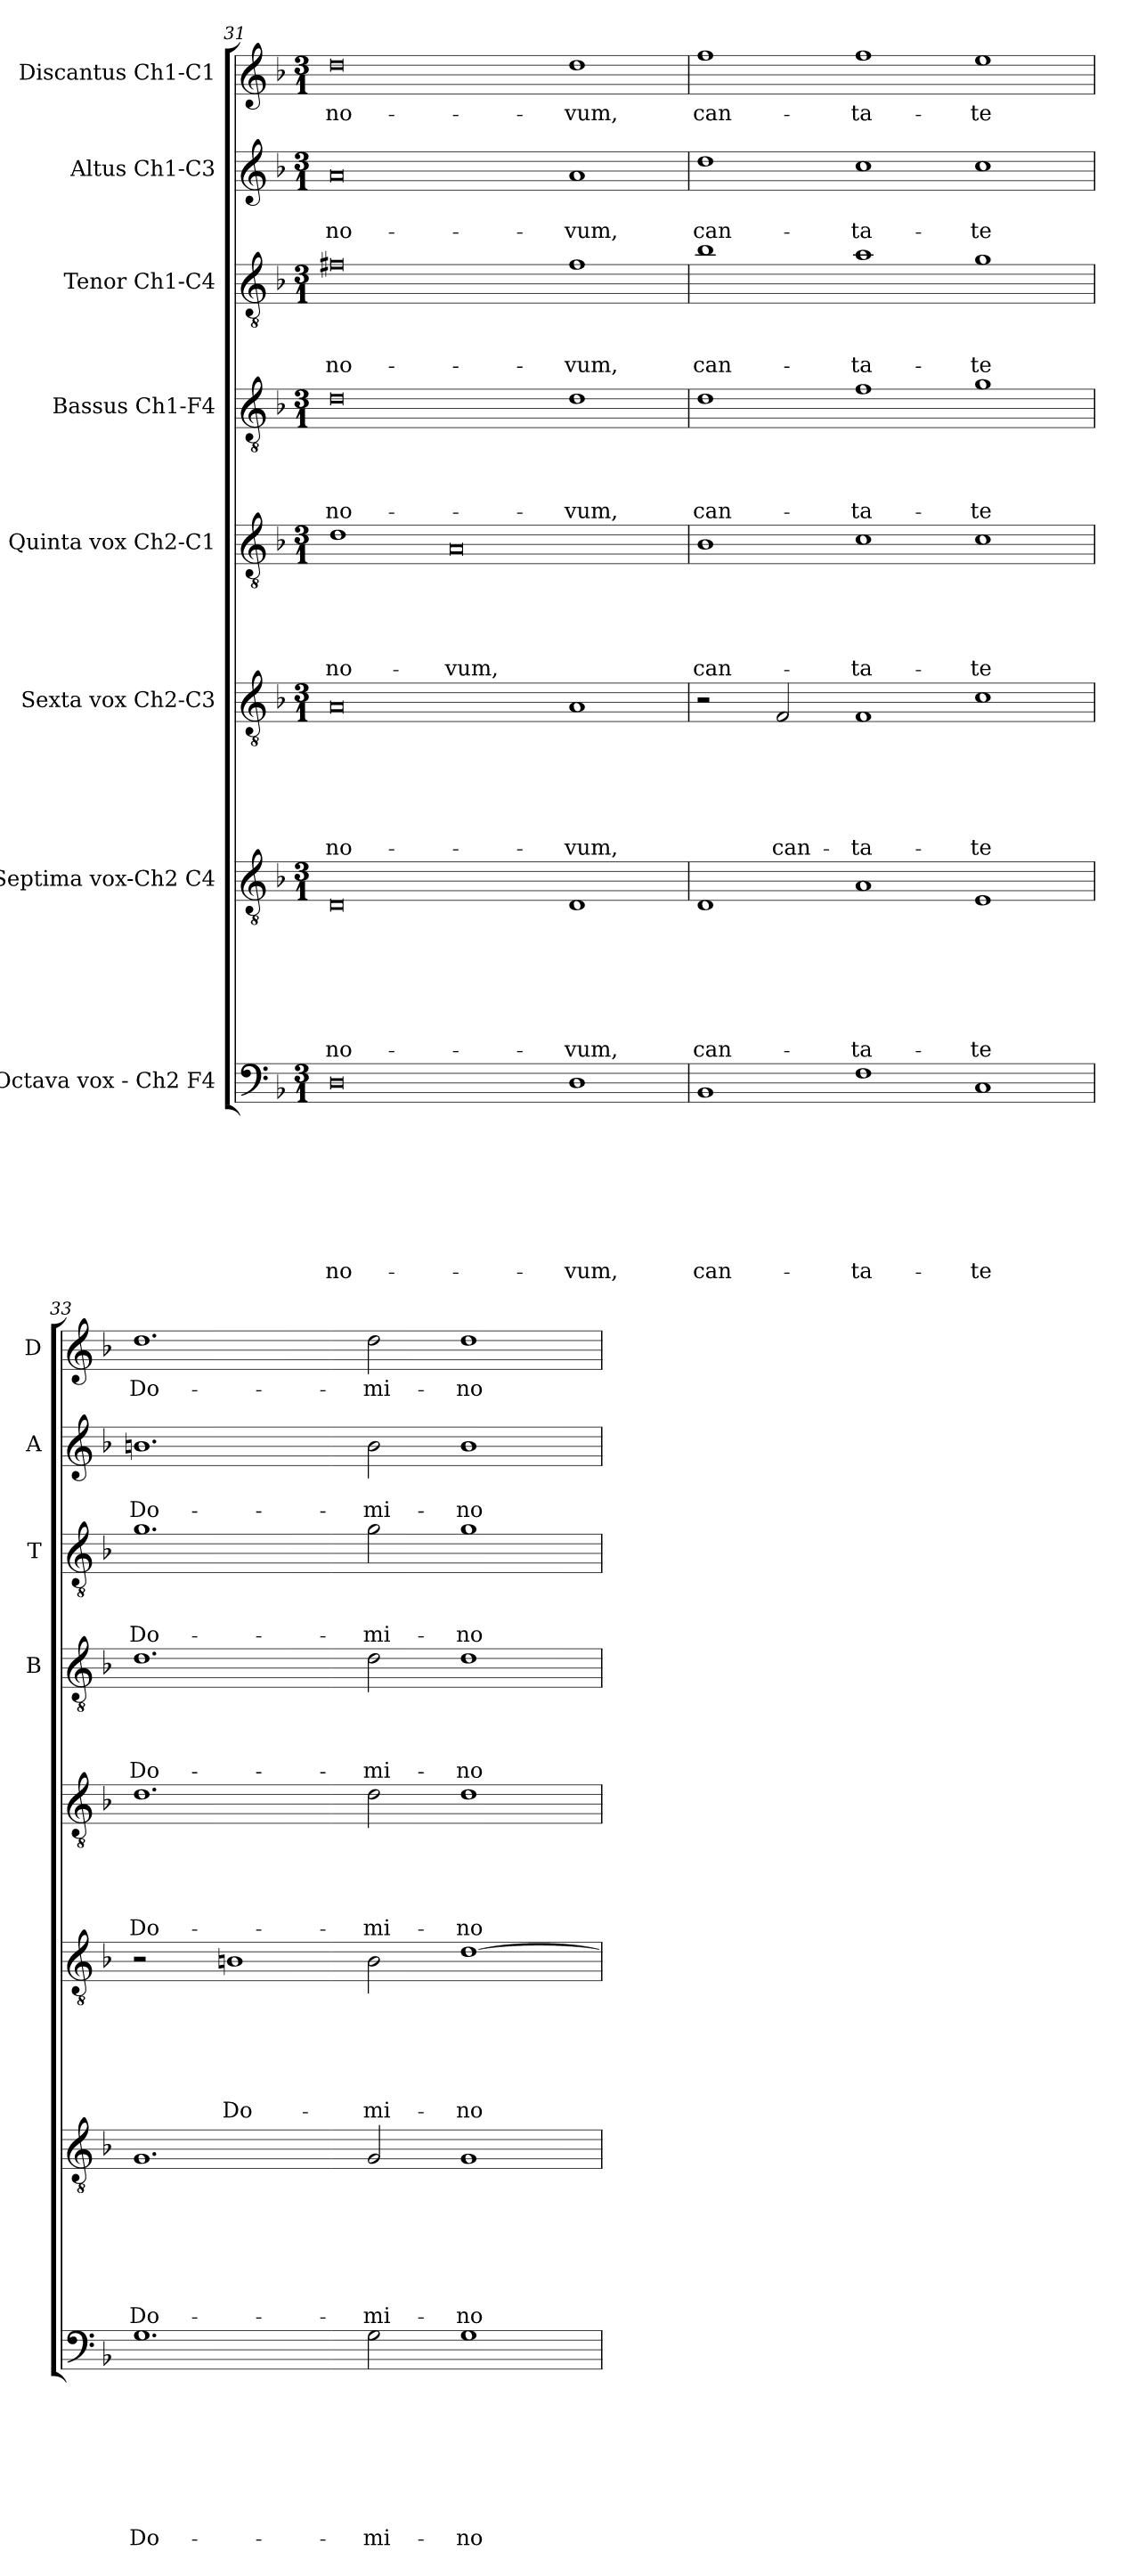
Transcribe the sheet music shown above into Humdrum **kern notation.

**kern	**text	**text	**text	**text	**text	**text	**text	**text	**kern	**text	**text	**text	**text	**text	**text	**text	**kern	**text	**text	**text	**text	**text	**text	**kern	**text	**text	**text	**text	**text	**kern	**text	**text	**text	**text	**kern	**text	**text	**text	**kern	**text	**text	**kern	**text
*part8	*part8	*part8	*part8	*part8	*part8	*part8	*part8	*part8	*part7	*part7	*part7	*part7	*part7	*part7	*part7	*part7	*part6	*part6	*part6	*part6	*part6	*part6	*part6	*part5	*part5	*part5	*part5	*part5	*part5	*part4	*part4	*part4	*part4	*part4	*part3	*part3	*part3	*part3	*part2	*part2	*part2	*part1	*part1
*staff8	*staff8	*staff8	*staff8	*staff8	*staff8	*staff8	*staff8	*staff8	*staff7	*staff7	*staff7	*staff7	*staff7	*staff7	*staff7	*staff7	*staff6	*staff6	*staff6	*staff6	*staff6	*staff6	*staff6	*staff5	*staff5	*staff5	*staff5	*staff5	*staff5	*staff4	*staff4	*staff4	*staff4	*staff4	*staff3	*staff3	*staff3	*staff3	*staff2	*staff2	*staff2	*staff1	*staff1
*I"Octava vox - Ch2 F4	*	*	*	*	*	*	*	*	*I"Septima  vox-Ch2 C4	*	*	*	*	*	*	*	*I"Sexta vox  Ch2-C3	*	*	*	*	*	*	*I"Quinta vox  Ch2-C1	*	*	*	*	*	*I"Bassus  Ch1-F4	*	*	*	*	*I"Tenor Ch1-C4	*	*	*	*I"Altus  Ch1-C3	*	*	*I"Discantus  Ch1-C1	*
*	*	*	*	*	*	*	*	*	*	*	*	*	*	*	*	*	*	*	*	*	*	*	*	*	*	*	*	*	*	*I'B	*	*	*	*	*I'T	*	*	*	*I'A	*	*	*I'D	*
*clefF4	*	*	*	*	*	*	*	*	*clefGv2	*	*	*	*	*	*	*	*clefGv2	*	*	*	*	*	*	*clefGv2	*	*	*	*	*	*clefGv2	*	*	*	*	*clefGv2	*	*	*	*clefG2	*	*	*clefG2	*
*k[b-]	*	*	*	*	*	*	*	*	*k[b-]	*	*	*	*	*	*	*	*k[b-]	*	*	*	*	*	*	*k[b-]	*	*	*	*	*	*k[b-]	*	*	*	*	*k[b-]	*	*	*	*k[b-]	*	*	*k[b-]	*
*F:	*	*	*	*	*	*	*	*	*F:	*	*	*	*	*	*	*	*F:	*	*	*	*	*	*	*F:	*	*	*	*	*	*F:	*	*	*	*	*F:	*	*	*	*F:	*	*	*F:	*
*M3/1	*	*	*	*	*	*	*	*	*M3/1	*	*	*	*	*	*	*	*M3/1	*	*	*	*	*	*	*M3/1	*	*	*	*	*	*M3/1	*	*	*	*	*M3/1	*	*	*	*M3/1	*	*	*M3/1	*
=31	=31	=31	=31	=31	=31	=31	=31	=31	=31	=31	=31	=31	=31	=31	=31	=31	=31	=31	=31	=31	=31	=31	=31	=31	=31	=31	=31	=31	=31	=31	=31	=31	=31	=31	=31	=31	=31	=31	=31	=31	=31	=31	=31
!	!	!	!	!	!	!	!	!LO:LY:b	!	!	!	!	!	!	!	!LO:LY:b	!	!	!	!	!	!	!LO:LY:b	!	!	!	!	!	!LO:LY:b	!	!	!	!	!LO:LY:b	!	!	!	!LO:LY:b	!	!	!LO:LY:b	!	!LO:LY:b
0D	.	.	.	.	.	.	.	no-	0D	.	.	.	.	.	.	no-	0A	.	.	.	.	.	no-	1d	.	.	.	.	no-	0d	.	.	.	no-	0f#X	.	.	no-	0a	.	no-	0dd	no-
!	!	!	!	!	!	!	!	!	!	!	!	!	!	!	!	!	!	!	!	!	!	!	!	!	!	!	!	!	!LO:LY:b	!	!	!	!	!	!	!	!	!	!	!	!	!	!
.	.	.	.	.	.	.	.	.	.	.	.	.	.	.	.	.	.	.	.	.	.	.	.	0A	.	.	.	.	-vum,	.	.	.	.	.	.	.	.	.	.	.	.	.	.
!	!	!	!	!	!	!	!	!LO:LY:b	!	!	!	!	!	!	!	!LO:LY:b	!	!	!	!	!	!	!LO:LY:b	!	!	!	!	!	!	!	!	!	!	!LO:LY:b	!	!	!	!LO:LY:b	!	!	!LO:LY:b	!	!LO:LY:b
1D	.	.	.	.	.	.	.	-vum,	1D	.	.	.	.	.	.	-vum,	1A	.	.	.	.	.	-vum,	.	.	.	.	.	.	1d	.	.	.	-vum,	1f#	.	.	-vum,	1a	.	-vum,	1dd	-vum,
=32	=32	=32	=32	=32	=32	=32	=32	=32	=32	=32	=32	=32	=32	=32	=32	=32	=32	=32	=32	=32	=32	=32	=32	=32	=32	=32	=32	=32	=32	=32	=32	=32	=32	=32	=32	=32	=32	=32	=32	=32	=32	=32	=32
!	!	!	!	!	!	!	!	!LO:LY:b	!	!	!	!	!	!	!	!LO:LY:b	!	!	!	!	!	!	!	!	!	!	!	!	!LO:LY:b	!	!	!	!	!LO:LY:b	!	!	!	!LO:LY:b	!	!	!LO:LY:b	!	!LO:LY:b
1BB-	.	.	.	.	.	.	.	can-	1D	.	.	.	.	.	.	can-	2r	.	.	.	.	.	.	1B-	.	.	.	.	can-	1d	.	.	.	can-	1b-	.	.	can-	1dd	.	can-	1ff	can-
!	!	!	!	!	!	!	!	!	!	!	!	!	!	!	!	!	!	!	!	!	!	!	!LO:LY:b	!	!	!	!	!	!	!	!	!	!	!	!	!	!	!	!	!	!	!	!
.	.	.	.	.	.	.	.	.	.	.	.	.	.	.	.	.	2F/	.	.	.	.	.	can-	.	.	.	.	.	.	.	.	.	.	.	.	.	.	.	.	.	.	.	.
!	!	!	!	!	!	!	!	!LO:LY:b	!	!	!	!	!	!	!	!LO:LY:b	!	!	!	!	!	!	!LO:LY:b	!	!	!	!	!	!LO:LY:b	!	!	!	!	!LO:LY:b	!	!	!	!LO:LY:b	!	!	!LO:LY:b	!	!LO:LY:b
1F	.	.	.	.	.	.	.	-ta-	1A	.	.	.	.	.	.	-ta-	1F	.	.	.	.	.	-ta-	1c	.	.	.	.	-ta-	1f	.	.	.	-ta-	1a	.	.	-ta-	1cc	.	-ta-	1ff	-ta-
!	!	!	!	!	!	!	!	!LO:LY:b	!	!	!	!	!	!	!	!LO:LY:b	!	!	!	!	!	!	!LO:LY:b	!	!	!	!	!	!LO:LY:b	!	!	!	!	!LO:LY:b	!	!	!	!LO:LY:b	!	!	!LO:LY:b	!	!LO:LY:b
1C	.	.	.	.	.	.	.	-te	1E	.	.	.	.	.	.	-te	1c	.	.	.	.	.	-te	1c	.	.	.	.	-te	1g	.	.	.	-te	1g	.	.	-te	1cc	.	-te	1ee	-te
=33	=33	=33	=33	=33	=33	=33	=33	=33	=33	=33	=33	=33	=33	=33	=33	=33	=33	=33	=33	=33	=33	=33	=33	=33	=33	=33	=33	=33	=33	=33	=33	=33	=33	=33	=33	=33	=33	=33	=33	=33	=33	=33	=33
!	!	!	!	!	!	!	!	!LO:LY:b	!	!	!	!	!	!	!	!LO:LY:b	!	!	!	!	!	!	!	!	!	!	!	!	!LO:LY:b	!	!	!	!	!LO:LY:b	!	!	!	!LO:LY:b	!	!	!LO:LY:b	!	!LO:LY:b
1.G	.	.	.	.	.	.	.	Do-	1.G	.	.	.	.	.	.	Do-	2r	.	.	.	.	.	.	1.d	.	.	.	.	Do-	1.d	.	.	.	Do-	1.g	.	.	Do-	1.bn	.	Do-	1.dd	Do-
!	!	!	!	!	!	!	!	!	!	!	!	!	!	!	!	!	!	!	!	!	!	!	!LO:LY:b	!	!	!	!	!	!	!	!	!	!	!	!	!	!	!	!	!	!	!	!
.	.	.	.	.	.	.	.	.	.	.	.	.	.	.	.	.	1Bn	.	.	.	.	.	Do-	.	.	.	.	.	.	.	.	.	.	.	.	.	.	.	.	.	.	.	.
!	!	!	!	!	!	!	!	!LO:LY:b	!	!	!	!	!	!	!	!LO:LY:b	!	!	!	!	!	!	!LO:LY:b	!	!	!	!	!	!LO:LY:b	!	!	!	!	!LO:LY:b	!	!	!	!LO:LY:b	!	!	!LO:LY:b	!	!LO:LY:b
2G\	.	.	.	.	.	.	.	-mi-	2G/	.	.	.	.	.	.	-mi-	2B\	.	.	.	.	.	-mi-	2d\	.	.	.	.	-mi-	2d\	.	.	.	-mi-	2g\	.	.	-mi-	2b\	.	-mi-	2dd\	-mi-
!	!	!	!	!	!	!	!	!LO:LY:b	!	!	!	!	!	!	!	!LO:LY:b	!	!	!	!	!	!	!LO:LY:b	!	!	!	!	!	!LO:LY:b	!	!	!	!	!LO:LY:b	!	!	!	!LO:LY:b	!	!	!LO:LY:b	!	!LO:LY:b
1G	.	.	.	.	.	.	.	-no	1G	.	.	.	.	.	.	-no	[1d	.	.	.	.	.	-no	1d	.	.	.	.	-no	1d	.	.	.	-no	1g	.	.	-no	1b	.	-no	1dd	-no
=	=	=	=	=	=	=	=	=	=	=	=	=	=	=	=	=	=	=	=	=	=	=	=	=	=	=	=	=	=	=	=	=	=	=	=	=	=	=	=	=	=	=	=
*-	*-	*-	*-	*-	*-	*-	*-	*-	*-	*-	*-	*-	*-	*-	*-	*-	*-	*-	*-	*-	*-	*-	*-	*-	*-	*-	*-	*-	*-	*-	*-	*-	*-	*-	*-	*-	*-	*-	*-	*-	*-	*-	*-
